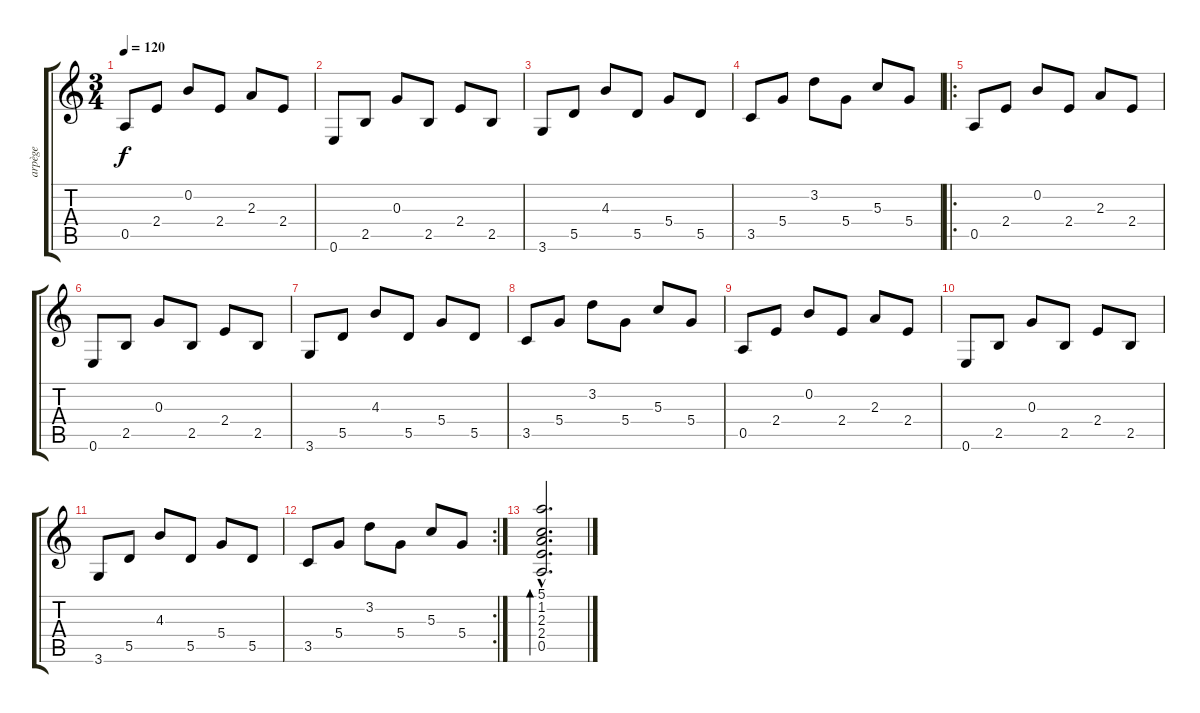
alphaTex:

\track ("arpège" "arpège") {instrument acousticguitarnylon}
\staff {score tabs}
\tuning (E4 B3 G3 D3 A2 E2) {hide}
\ts (3 4)
\tempo 120
\clef g2
\ks c
0.5.8{dy f} 2.4.8 0.2.8 2.4.8 2.3.8 2.4.8 |
0.6.8 2.5.8 0.3.8 2.5.8 2.4.8 2.5.8 |
3.6.8 5.5.8 4.3.8 5.5.8 5.4.8 5.5.8 |
3.5.8 5.4.8 3.2.8 5.4.8 5.3.8 5.4.8 |
\ro
0.5.8 2.4.8 0.2.8 2.4.8 2.3.8 2.4.8 |
0.6.8 2.5.8 0.3.8 2.5.8 2.4.8 2.5.8 |
3.6.8 5.5.8 4.3.8 5.5.8 5.4.8 5.5.8 |
3.5.8 5.4.8 3.2.8 5.4.8 5.3.8 5.4.8 |
0.5.8 2.4.8 0.2.8 2.4.8 2.3.8 2.4.8 |
0.6.8 2.5.8 0.3.8 2.5.8 2.4.8 2.5.8 |
3.6.8 5.5.8 4.3.8 5.5.8 5.4.8 5.5.8 |
\rc 2
3.5.8 5.4.8 3.2.8 5.4.8 5.3.8 5.4.8 |
(5.1{hac} 1.2{hac} 2.3{hac} 2.4{hac} 0.5{hac}).2{d bd 480}
